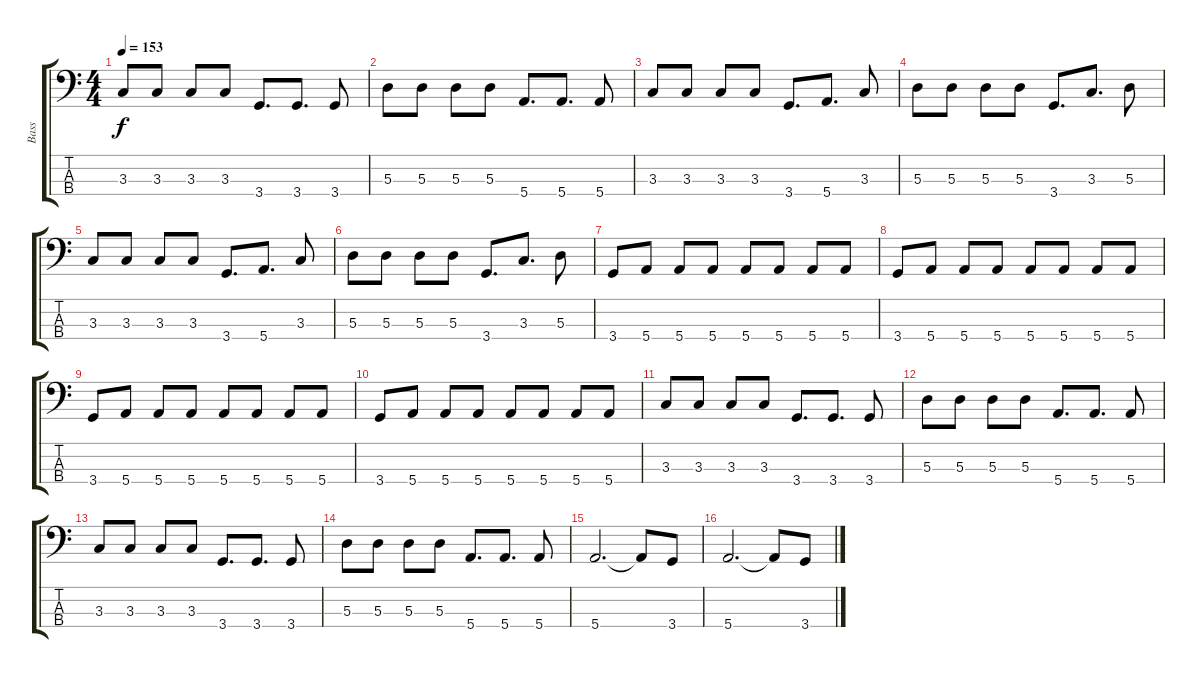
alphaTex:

\track ("Bass" "Bass") {instrument electricbasspick}
\staff {score tabs}
\tuning (G2 D2 A1 E1) {hide}
\ts (4 4)
\tempo 153
\clef f4
\ks c
3.3.8{dy f} 3.3.8 3.3.8 3.3.8 3.4.8{d} 3.4.8{d} 3.4.8 |
5.3.8 5.3.8 5.3.8 5.3.8 5.4.8{d} 5.4.8{d} 5.4.8 |
3.3.8 3.3.8 3.3.8 3.3.8 3.4.8{d} 5.4.8{d} 3.3.8 |
5.3.8 5.3.8 5.3.8 5.3.8 3.4.8{d} 3.3.8{d} 5.3.8 |
3.3.8 3.3.8 3.3.8 3.3.8 3.4.8{d} 5.4.8{d} 3.3.8 |
5.3.8 5.3.8 5.3.8 5.3.8 3.4.8{d} 3.3.8{d} 5.3.8 |
3.4.8 5.4.8 5.4.8 5.4.8 5.4.8 5.4.8 5.4.8 5.4.8 |
3.4.8 5.4.8 5.4.8 5.4.8 5.4.8 5.4.8 5.4.8 5.4.8 |
3.4.8 5.4.8 5.4.8 5.4.8 5.4.8 5.4.8 5.4.8 5.4.8 |
3.4.8 5.4.8 5.4.8 5.4.8 5.4.8 5.4.8 5.4.8 5.4.8 |
3.3.8 3.3.8 3.3.8 3.3.8 3.4.8{d} 3.4.8{d} 3.4.8 |
5.3.8 5.3.8 5.3.8 5.3.8 5.4.8{d} 5.4.8{d} 5.4.8 |
3.3.8 3.3.8 3.3.8 3.3.8 3.4.8{d} 3.4.8{d} 3.4.8 |
5.3.8 5.3.8 5.3.8 5.3.8 5.4.8{d} 5.4.8{d} 5.4.8 |
5.4.2{d} 5.4{t}.8 3.4.8 |
5.4.2{d} 5.4{t}.8 3.4.8
